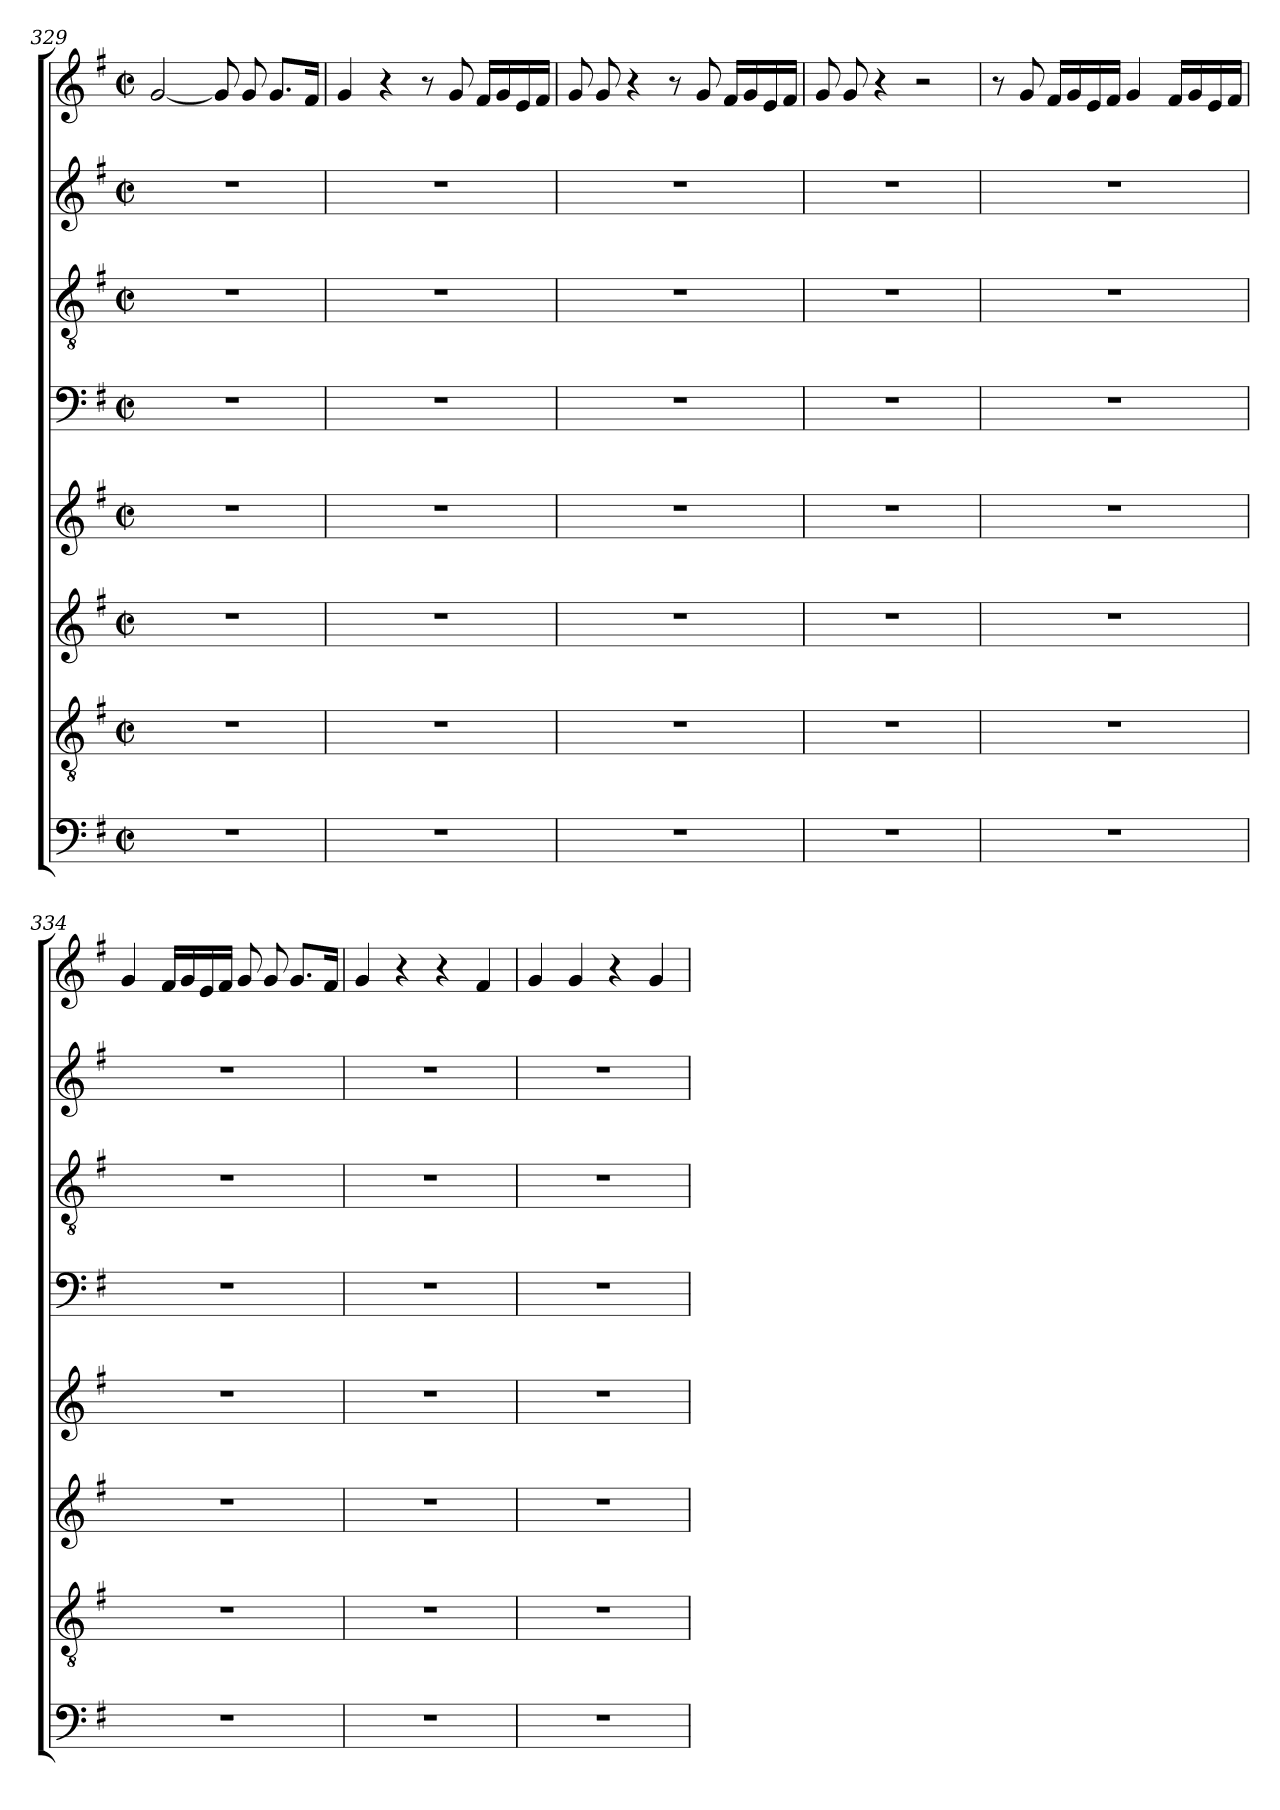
**kern	**kern	**kern	**kern	**kern	**kern	**kern	**kern
*part8	*part7	*part6	*part5	*part4	*part3	*part2	*part1
*staff8	*staff7	*staff6	*staff5	*staff4	*staff3	*staff2	*staff1
*clefF4	*clefGv2	*clefG2	*clefG2	*clefF4	*clefGv2	*clefG2	*clefG2
*k[f#]	*k[f#]	*k[f#]	*k[f#]	*k[f#]	*k[f#]	*k[f#]	*k[f#]
*G:	*G:	*G:	*G:	*G:	*G:	*G:	*G:
*M2/2	*M2/2	*M2/2	*M2/2	*M2/2	*M2/2	*M2/2	*M2/2
*met(c|)	*met(c|)	*met(c|)	*met(c|)	*met(c|)	*met(c|)	*met(c|)	*met(c|)
=329	=329	=329	=329	=329	=329	=329	=329
1r	1r	1r	1r	1r	1r	1r	[<2g/
.	.	.	.	.	.	.	8g/]
.	.	.	.	.	.	.	8g/
.	.	.	.	.	.	.	8.g/L
.	.	.	.	.	.	.	16f#/Jk
=330	=330	=330	=330	=330	=330	=330	=330
1r	1r	1r	1r	1r	1r	1r	4g/
.	.	.	.	.	.	.	4r
.	.	.	.	.	.	.	8r
.	.	.	.	.	.	.	8g/
.	.	.	.	.	.	.	16f#/LL
.	.	.	.	.	.	.	16g/
.	.	.	.	.	.	.	16e/
.	.	.	.	.	.	.	16f#/JJ
=331	=331	=331	=331	=331	=331	=331	=331
1r	1r	1r	1r	1r	1r	1r	8g/
.	.	.	.	.	.	.	8g/
.	.	.	.	.	.	.	4r
.	.	.	.	.	.	.	8r
.	.	.	.	.	.	.	8g/
.	.	.	.	.	.	.	16f#/LL
.	.	.	.	.	.	.	16g/
.	.	.	.	.	.	.	16e/
.	.	.	.	.	.	.	16f#/JJ
!!LO:LB:g=z
=332	=332	=332	=332	=332	=332	=332	=332
1r	1r	1r	1r	1r	1r	1r	8g/
.	.	.	.	.	.	.	8g/
.	.	.	.	.	.	.	4r
.	.	.	.	.	.	.	2r
=333	=333	=333	=333	=333	=333	=333	=333
1r	1r	1r	1r	1r	1r	1r	8r
.	.	.	.	.	.	.	8g/
.	.	.	.	.	.	.	16f#/LL
.	.	.	.	.	.	.	16g/
.	.	.	.	.	.	.	16e/
.	.	.	.	.	.	.	16f#/JJ
.	.	.	.	.	.	.	4g/
.	.	.	.	.	.	.	16f#/LL
.	.	.	.	.	.	.	16g/
.	.	.	.	.	.	.	16e/
.	.	.	.	.	.	.	16f#/JJ
=334	=334	=334	=334	=334	=334	=334	=334
1r	1r	1r	1r	1r	1r	1r	4g/
.	.	.	.	.	.	.	16f#/LL
.	.	.	.	.	.	.	16g/
.	.	.	.	.	.	.	16e/
.	.	.	.	.	.	.	16f#/JJ
.	.	.	.	.	.	.	8g/
.	.	.	.	.	.	.	8g/
.	.	.	.	.	.	.	8.g/L
.	.	.	.	.	.	.	16f#/Jk
=335	=335	=335	=335	=335	=335	=335	=335
1r	1r	1r	1r	1r	1r	1r	4g/
.	.	.	.	.	.	.	4r
.	.	.	.	.	.	.	4r
.	.	.	.	.	.	.	4f#/
=336	=336	=336	=336	=336	=336	=336	=336
1r	1r	1r	1r	1r	1r	1r	4g/
.	.	.	.	.	.	.	4g/
.	.	.	.	.	.	.	4r
.	.	.	.	.	.	.	4g/
=	=	=	=	=	=	=	=
*-	*-	*-	*-	*-	*-	*-	*-
